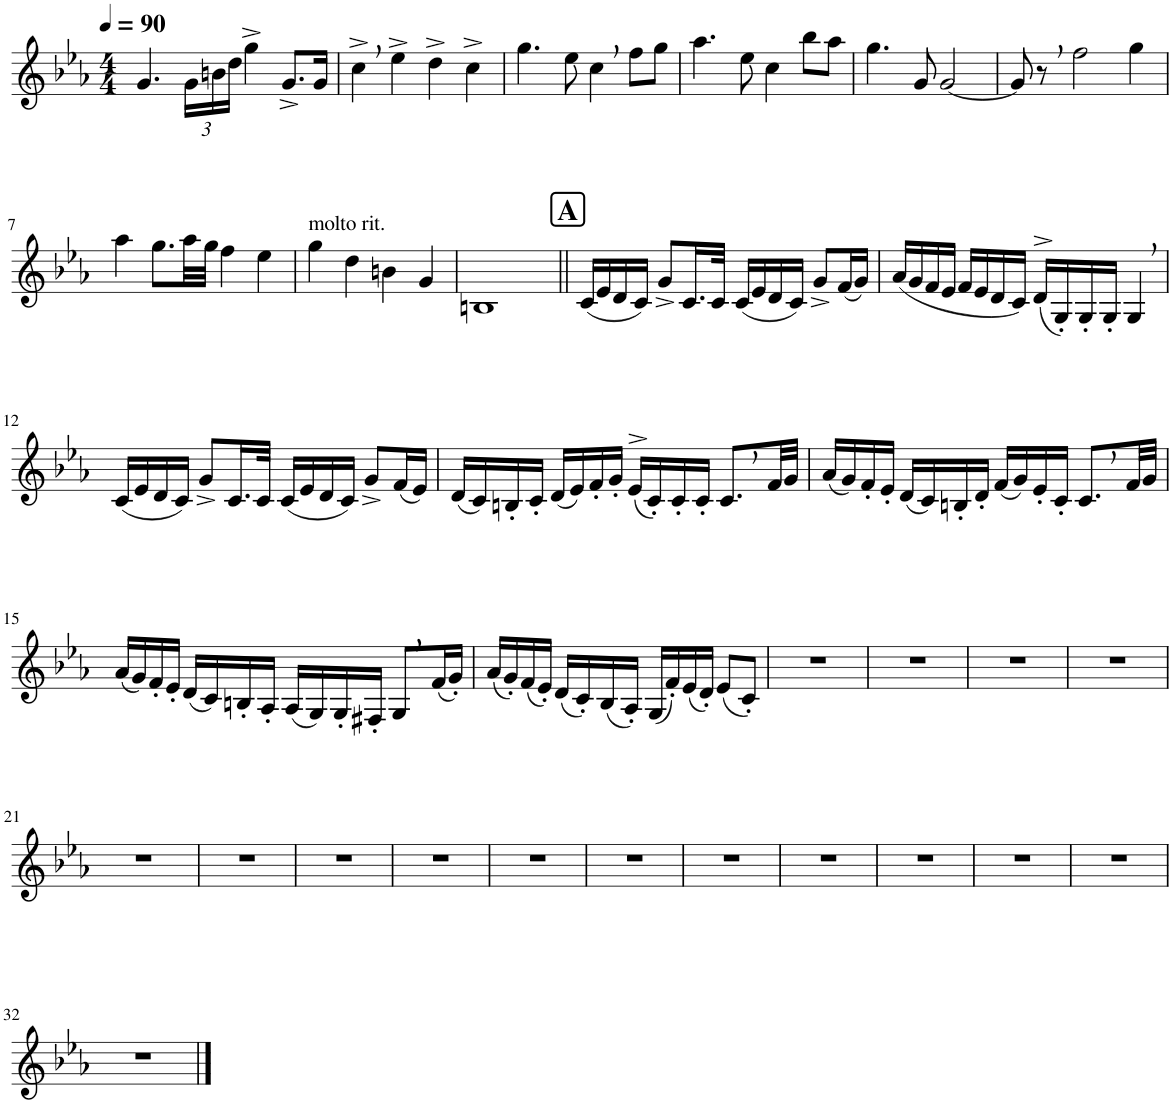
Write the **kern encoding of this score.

**kern
*part1
*staff1
*I"Bb Trumpet
*I'Bb Tpt.
*clefG2
*Trd1c2
*k[b-e-a-]
*M4/4
*MM90
=1
4.g/
*Xbrackettup
24g\LL
24bn\
24dd\JJ
4gg^\
8.g^/L
16g/Jk
=2
4cc^,\
4ee-^\
4dd^\
4cc^\
=3
4.gg\
8ee-\
4cc,\
8ff\L
8gg\J
=4
4.aa-\
8ee-\
4cc\
8bb-\L
8aa-\J
=5
4.gg\
8g/
[2g/
=6
8g/]
8r
2ff\
4gg\
!!LO:LB:g=z
=7
4aa-\
8.gg\L
32aa-\LL
32gg\JJJ
4ff\
4ee-\
=8
!LO:TX:a:t=molto rit.
4gg\
4dd\
4bn\
4g/
=9
1Bn
!!LO:REH:place=s1:a:B:cj:fs=14:t=A
=10||
(16c/LL
16e-/
16d/
16c/JJ)
8g^/L
16.c/L
32c/JJk
(16c/LL
16e-/
16d/
16c/JJ)
8g^/L
(16f/L
16g/JJ)
=11
(16a-/LL
16g/
16f/
16e-/JJ
16f/LL
16e-/
16d/
16c/JJ)
(16d^>/LL
16G'/)
16G'/
16G'/JJ
4G,/
!!LO:LB:g=z
=12
(16c/LL
16e-/
16d/
16c/JJ)
8g^/L
16.c/L
32c/JJk
(16c/LL
16e-/
16d/
16c/JJ)
8g^/L
(16f/L
16e-/JJ)
=13
(16d/LL
16c/)
16Bn'/
16c'/JJ
(16d/LL
16e-/)
16f'/
16g'/JJ
(16e-^>/LL
16c'/)
16c'/
16c'/JJ
8.c,/L
32f/LL
32g/JJJ
=14
(16a-/LL
16g/)
16f'/
16e-'/JJ
(16d/LL
16c/)
16Bn'/
16d'/JJ
(16f/LL
16g/)
16e-'/
16c'/JJ
8.c,/L
32f/LL
32g/JJJ
!!LO:LB:g=z
=15
(16a-/LL
16g/)
16f'/
16e-'/JJ
(16d/LL
16c/)
16Bn'/
16A-'/JJ
(16A-/LL
16G/)
16G'/
16F#X'/JJ
8G,/L
(16f/L
16g'/JJ)
=16
(16a-/LL
16g'/)
(16f/
16e-'/JJ)
(16d/LL
16c'/)
(16B-/
16A-'/JJ)
(16G/LL
16f'/)
(16e-/
16d'/JJ)
(8e-/L
8c'/J)
=17
1r
=18
1r
=19
1r
=20
1r
!!LO:LB:g=z
=21
1r
=22
1r
=23
1r
=24
1r
=25
1r
=26
1r
=27
1r
=28
1r
=29
1r
=30
1r
=31
1r
!!LO:LB:g=z
=32
1r
==
*-
